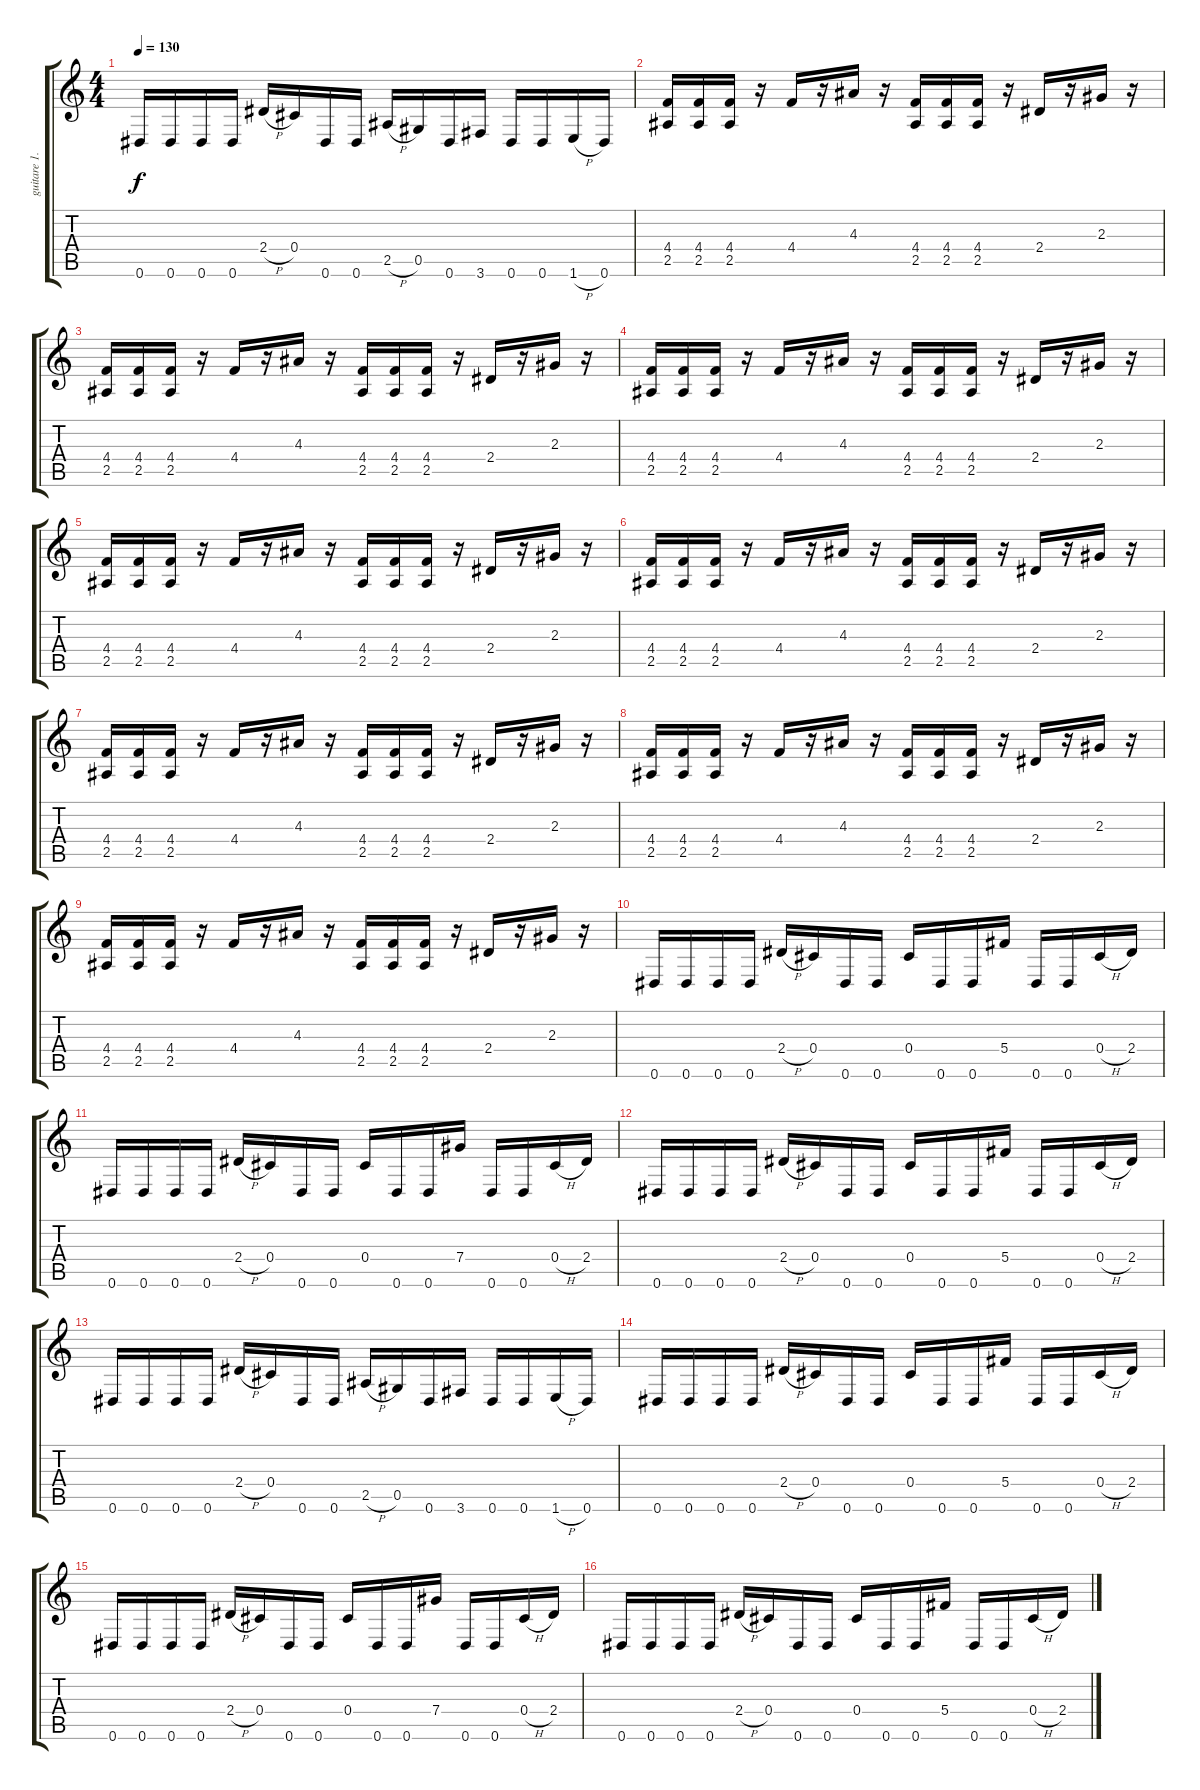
\track ("guitare 1." "guitare 1.") {instrument distortionguitar}
\staff {score tabs}
\tuning (Eb4 Bb3 Gb3 Db3 Ab2 Eb2) {hide}
\ts (4 4)
\tempo 130
\clef g2
\ks c
0.6.16{dy f} 0.6.16 0.6.16 0.6.16 2.4{h}.16 0.4.16 0.6.16 0.6.16 2.5{h}.16 0.5.16 0.6.16 3.6.16 0.6.16 0.6.16 1.6{h}.16 0.6.16 |
(4.4 2.5).16 (4.4 2.5).16 (4.4 2.5).16 r.16 4.4.16 r.16 4.3.16 r.16 (4.4 2.5).16 (4.4 2.5).16 (4.4 2.5).16 r.16 2.4.16 r.16 2.3.16 r.16 |
(4.4 2.5).16 (4.4 2.5).16 (4.4 2.5).16 r.16 4.4.16 r.16 4.3.16 r.16 (4.4 2.5).16 (4.4 2.5).16 (4.4 2.5).16 r.16 2.4.16 r.16 2.3.16 r.16 |
(4.4 2.5).16 (4.4 2.5).16 (4.4 2.5).16 r.16 4.4.16 r.16 4.3.16 r.16 (4.4 2.5).16 (4.4 2.5).16 (4.4 2.5).16 r.16 2.4.16 r.16 2.3.16 r.16 |
(4.4 2.5).16 (4.4 2.5).16 (4.4 2.5).16 r.16 4.4.16 r.16 4.3.16 r.16 (4.4 2.5).16 (4.4 2.5).16 (4.4 2.5).16 r.16 2.4.16 r.16 2.3.16 r.16 |
(4.4 2.5).16 (4.4 2.5).16 (4.4 2.5).16 r.16 4.4.16 r.16 4.3.16 r.16 (4.4 2.5).16 (4.4 2.5).16 (4.4 2.5).16 r.16 2.4.16 r.16 2.3.16 r.16 |
(4.4 2.5).16 (4.4 2.5).16 (4.4 2.5).16 r.16 4.4.16 r.16 4.3.16 r.16 (4.4 2.5).16 (4.4 2.5).16 (4.4 2.5).16 r.16 2.4.16 r.16 2.3.16 r.16 |
(4.4 2.5).16 (4.4 2.5).16 (4.4 2.5).16 r.16 4.4.16 r.16 4.3.16 r.16 (4.4 2.5).16 (4.4 2.5).16 (4.4 2.5).16 r.16 2.4.16 r.16 2.3.16 r.16 |
(4.4 2.5).16 (4.4 2.5).16 (4.4 2.5).16 r.16 4.4.16 r.16 4.3.16 r.16 (4.4 2.5).16 (4.4 2.5).16 (4.4 2.5).16 r.16 2.4.16 r.16 2.3.16 r.16 |
0.6.16 0.6.16 0.6.16 0.6.16 2.4{h}.16 0.4.16 0.6.16 0.6.16 0.4.16 0.6.16 0.6.16 5.4.16 0.6.16 0.6.16 0.4{h}.16 2.4.16 |
0.6.16 0.6.16 0.6.16 0.6.16 2.4{h}.16 0.4.16 0.6.16 0.6.16 0.4.16 0.6.16 0.6.16 7.4.16 0.6.16 0.6.16 0.4{h}.16 2.4.16 |
0.6.16 0.6.16 0.6.16 0.6.16 2.4{h}.16 0.4.16 0.6.16 0.6.16 0.4.16 0.6.16 0.6.16 5.4.16 0.6.16 0.6.16 0.4{h}.16 2.4.16 |
0.6.16 0.6.16 0.6.16 0.6.16 2.4{h}.16 0.4.16 0.6.16 0.6.16 2.5{h}.16 0.5.16 0.6.16 3.6.16 0.6.16 0.6.16 1.6{h}.16 0.6.16 |
0.6.16 0.6.16 0.6.16 0.6.16 2.4{h}.16 0.4.16 0.6.16 0.6.16 0.4.16 0.6.16 0.6.16 5.4.16 0.6.16 0.6.16 0.4{h}.16 2.4.16 |
0.6.16 0.6.16 0.6.16 0.6.16 2.4{h}.16 0.4.16 0.6.16 0.6.16 0.4.16 0.6.16 0.6.16 7.4.16 0.6.16 0.6.16 0.4{h}.16 2.4.16 |
0.6.16 0.6.16 0.6.16 0.6.16 2.4{h}.16 0.4.16 0.6.16 0.6.16 0.4.16 0.6.16 0.6.16 5.4.16 0.6.16 0.6.16 0.4{h}.16 2.4.16
